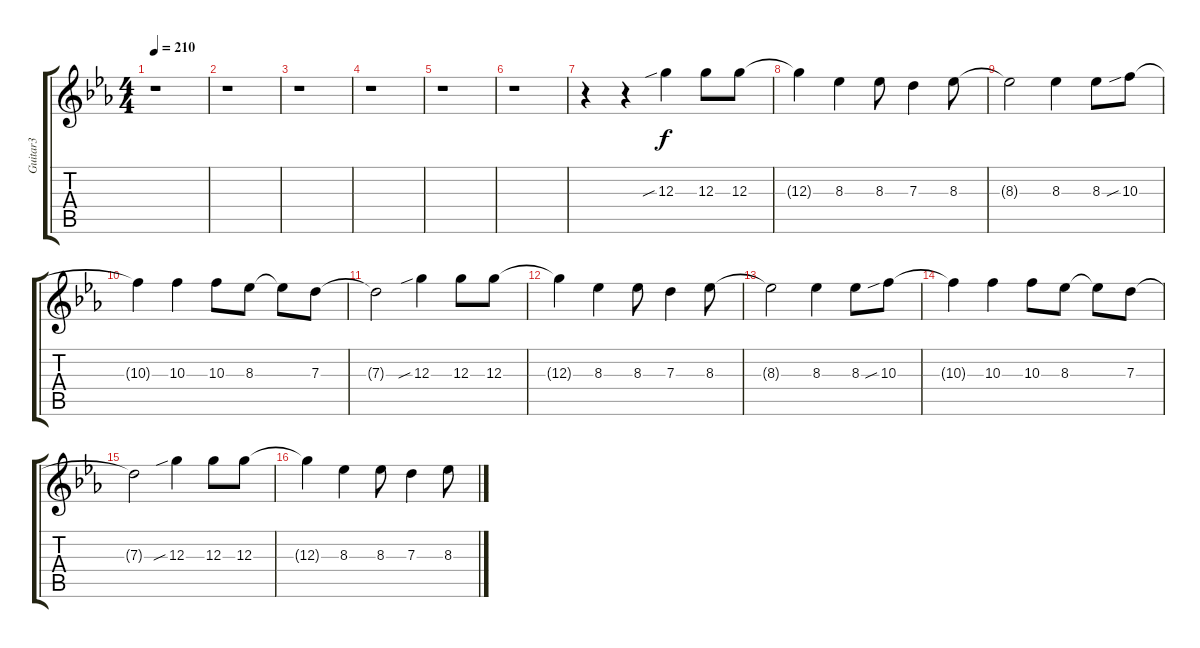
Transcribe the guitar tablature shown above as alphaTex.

\track ("Guitar3" "Guitar3") {instrument distortionguitar}
\staff {score tabs}
\tuning (E4 B3 G3 D3 A2 E2) {hide}
\ts (4 4)
\tempo 210
\clef g2
\ks cminor
r.1{dy f} |
r.1 |
r.1 |
r.1 |
r.1 |
r.1 |
r.4 r.4 12.3{sib}.4 12.3.8 12.3.8 |
12.3{t}.4 8.3.4 8.3.8 7.3.4 8.3.8 |
8.3{t}.2 8.3.4 8.3.8 10.3{sib}.8 |
10.3{t}.4 10.3.4 10.3.8 8.3.8 8.3{t}.8 7.3.8 |
7.3{t}.2 12.3{sib}.4 12.3.8 12.3.8 |
12.3{t}.4 8.3.4 8.3.8 7.3.4 8.3.8 |
8.3{t}.2 8.3.4 8.3.8 10.3{sib}.8 |
10.3{t}.4 10.3.4 10.3.8 8.3.8 8.3{t}.8 7.3.8 |
7.3{t}.2 12.3{sib}.4 12.3.8 12.3.8 |
12.3{t}.4 8.3.4 8.3.8 7.3.4 8.3.8
